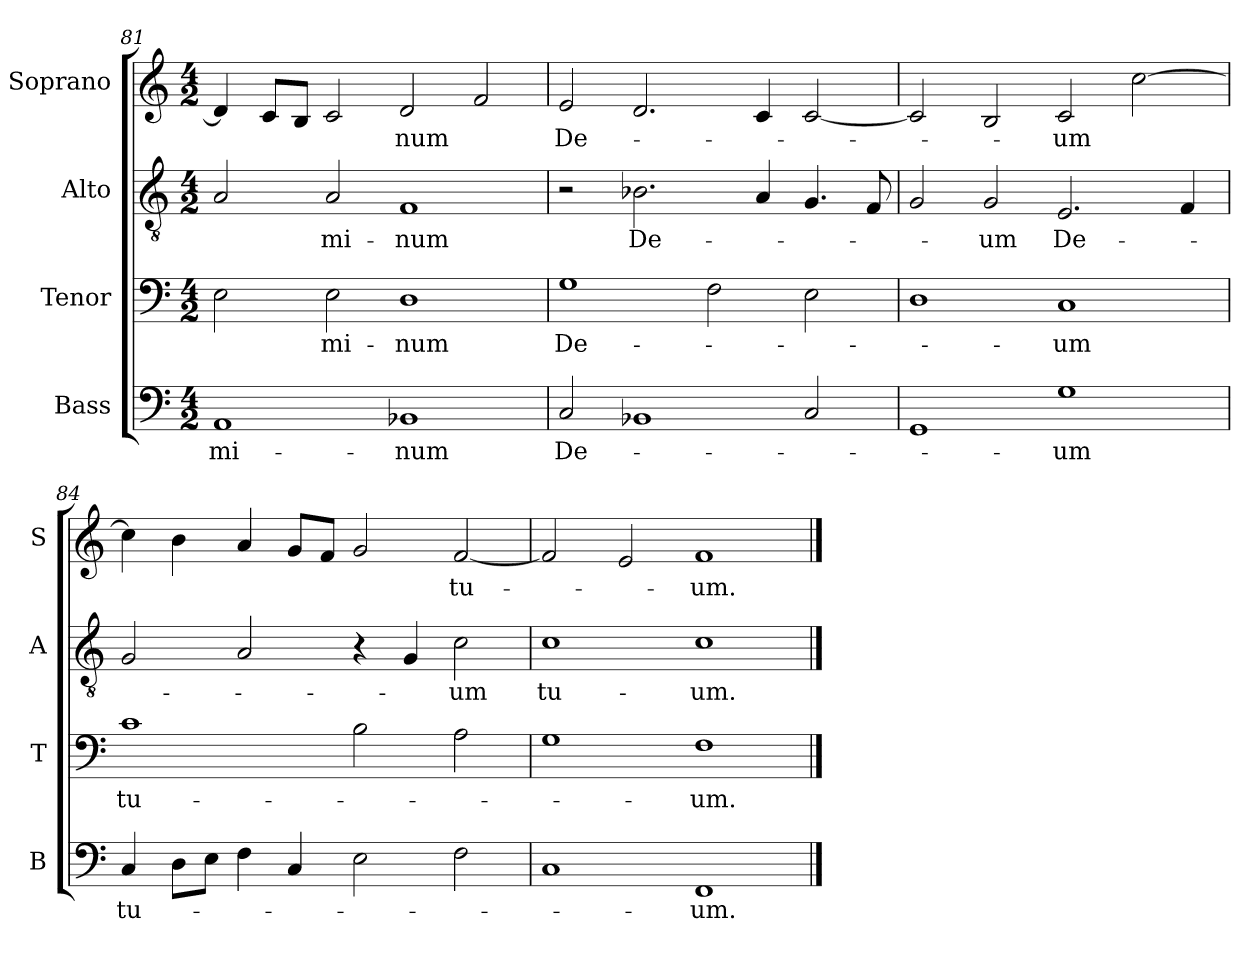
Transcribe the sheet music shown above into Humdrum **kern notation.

**kern	**text	**kern	**text	**kern	**text	**kern	**text
*part4	*part4	*part3	*part3	*part2	*part2	*part1	*part1
*staff4	*staff4	*staff3	*staff3	*staff2	*staff2	*staff1	*staff1
*I"Bass	*	*I"Tenor	*	*I"Alto	*	*I"Soprano	*
*I'B	*	*I'T	*	*I'A	*	*I'S	*
!!LO:LB:g=z
*clefF4	*	*clefF4	*	*clefGv2	*	*clefG2	*
*k[]	*	*k[]	*	*k[]	*	*k[]	*
*C:	*	*C:	*	*C:	*	*C:	*
*M4/2	*	*M4/2	*	*M4/2	*	*M4/2	*
=81	=81	=81	=81	=81	=81	=81	=81
!	!LO:LY:b	!	!	!	!	!	!
1AA	-mi-	2E\	.	2A/	.	4d/]	.
.	.	.	.	.	.	8c/L	.
.	.	.	.	.	.	8B/J	.
!	!	!	!LO:LY:b	!	!LO:LY:b	!	!
.	.	2E\	-mi-	2A/	-mi-	2c/	.
!	!LO:LY:b	!	!LO:LY:b	!	!LO:LY:b	!	!LO:LY:b
1BB-X	-num	1D	-num	1F	-num	2d/	-num
.	.	.	.	.	.	2f/	.
=82	=82	=82	=82	=82	=82	=82	=82
!	!LO:LY:b	!	!LO:LY:b	!	!	!	!LO:LY:b
2C/	De-	1G	De-	2r	.	2e/	De-
!	!	!	!	!	!LO:LY:b	!	!
1BB-X	.	.	.	2.B-X\	De-	2.d/	.
.	.	2F\	.	.	.	.	.
.	.	.	.	4A/	.	4c/	.
2C/	.	2E\	.	4.G/	.	[2c/	.
.	.	.	.	8F/	.	.	.
=83	=83	=83	=83	=83	=83	=83	=83
1GG	.	1D	.	2G/	.	2c/]	.
!	!	!	!	!	!LO:LY:b	!	!
.	.	.	.	2G/	-um	2B/	.
!	!LO:LY:b	!	!LO:LY:b	!	!LO:LY:b	!	!LO:LY:b
1G	-um	1C	-um	2.E/	De-	2c/	-um
.	.	.	.	.	.	[2cc\	.
.	.	.	.	4F/	.	.	.
=84	=84	=84	=84	=84	=84	=84	=84
!	!LO:LY:b	!	!LO:LY:b	!	!	!	!
4C/	tu-	1c	tu-	2G/	.	4cc\]	.
8D\L	.	.	.	.	.	4b\	.
8E\J	.	.	.	.	.	.	.
4F\	.	.	.	2A/	.	4a/	.
4C/	.	.	.	.	.	8g/L	.
.	.	.	.	.	.	8f/J	.
2E\	.	2B\	.	4r	.	2g/	.
.	.	.	.	4G/	.	.	.
!	!	!	!	!	!LO:LY:b	!	!LO:LY:b
2F\	.	2A\	.	2c\	-um	[2f/	tu-
=85	=85	=85	=85	=85	=85	=85	=85
!	!	!	!	!	!LO:LY:b	!	!
1C	.	1G	.	1c	tu-	2f/]	.
.	.	.	.	.	.	2e/	.
!	!LO:LY:b	!	!LO:LY:b	!	!LO:LY:b	!	!LO:LY:b
1FF	-um.	1F	-um.	1c	-um.	1f	-um.
==	==	==	==	==	==	==	==
*-	*-	*-	*-	*-	*-	*-	*-
